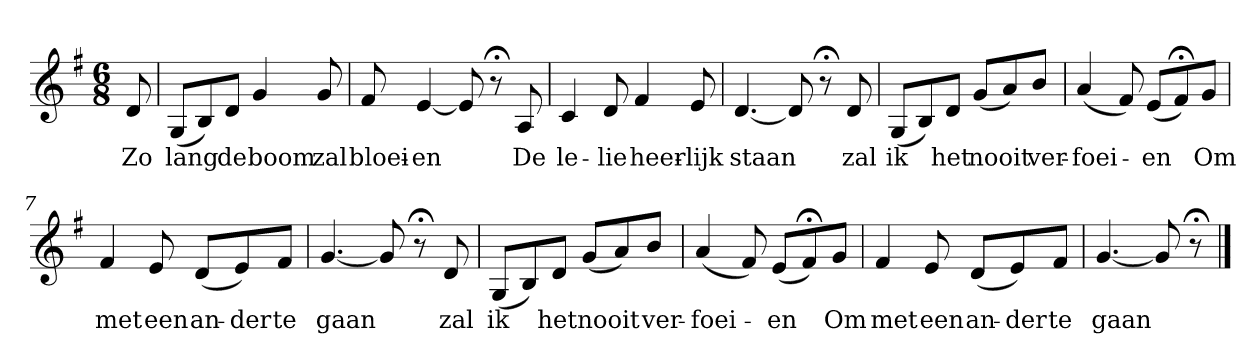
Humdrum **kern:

**kern	**text
*part1	*part1
*staff1	*staff1
*k[f#]	*
*G:	*
*M6/8	*
*MM120	*
=	=
8d	Zo
=1	=1
(8GL	lang
8B)	.
8dJ	de
4g	boom
8g	zal
=2	=2
8f#	bloei-
[4e	-en
8e]	.
8r;<	.
8A	De
=3	=3
4c	le-
8d	-lie
4f#	heer-
8e	-lijk
=4	=4
[4.d	staan
8d]	.
8r;<	.
8d	zal
=5	=5
(8GL	ik
8B)	.
8dJ	het
(8gL	nooit
8a)	.
8bJ	ver-
=6	=6
(4a	-foei-
8f#)	.
(8eL	-en
8f#;<)	.
8gJ	Om
=7	=7
4f#	met
8e	een
(8dL	an-
8e)	-der
8f#J	te
=8	=8
[4.g	gaan
8g]	.
8r;<	.
8d	zal
=9	=9
(8GL	ik
8B)	.
8dJ	het
(8gL	nooit
8a)	.
8bJ	ver-
=10	=10
(4a	-foei-
8f#)	.
(8eL	-en
8f#;<)	.
8gJ	Om
=11	=11
4f#	met
8e	een
(8dL	an-
8e)	-der
8f#J	te
=12	=12
[4.g	gaan
8g]	.
8r;<	.
==	==
*-	*-
